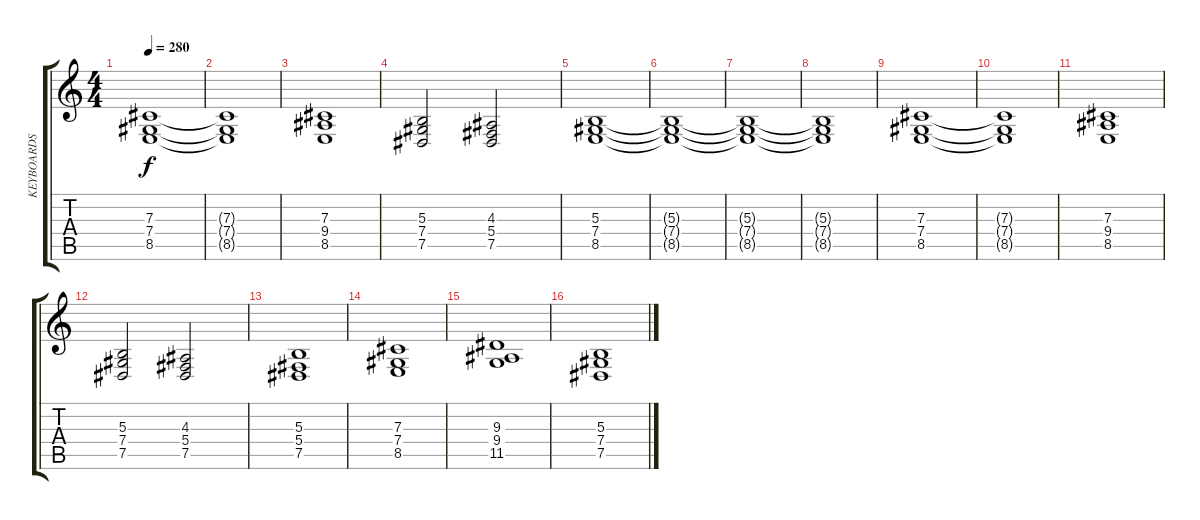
\track ("KEYBOARDS" "KEYBOARDS") {instrument synthstrings1 bank 1}
\staff {score tabs}
\tuning (Eb4 Bb3 Gb3 Db3 Ab2 Eb2) {hide}
\ts (4 4)
\tempo 280
\clef g2
\ks c
(7.3 7.4 8.5).1{dy f} |
(7.3{t} 7.4{t} 8.5{t}).1 |
(7.3 9.4 8.5).1 |
(5.3 7.4 7.5).2 (4.3 5.4 7.5).2 |
(5.3 7.4 8.5).1 |
(5.3{t} 7.4{t} 8.5{t}).1 |
(5.3{t} 7.4{t} 8.5{t}).1 |
(5.3{t} 7.4{t} 8.5{t}).1 |
(7.3 7.4 8.5).1 |
(7.3{t} 7.4{t} 8.5{t}).1 |
(7.3 9.4 8.5).1 |
(5.3 7.4 7.5).2 (4.3 5.4 7.5).2 |
(5.3 5.4 7.5).1 |
(7.3 7.4 8.5).1 |
(9.3 9.4 11.5).1 |
(5.3 7.4 7.5).1
